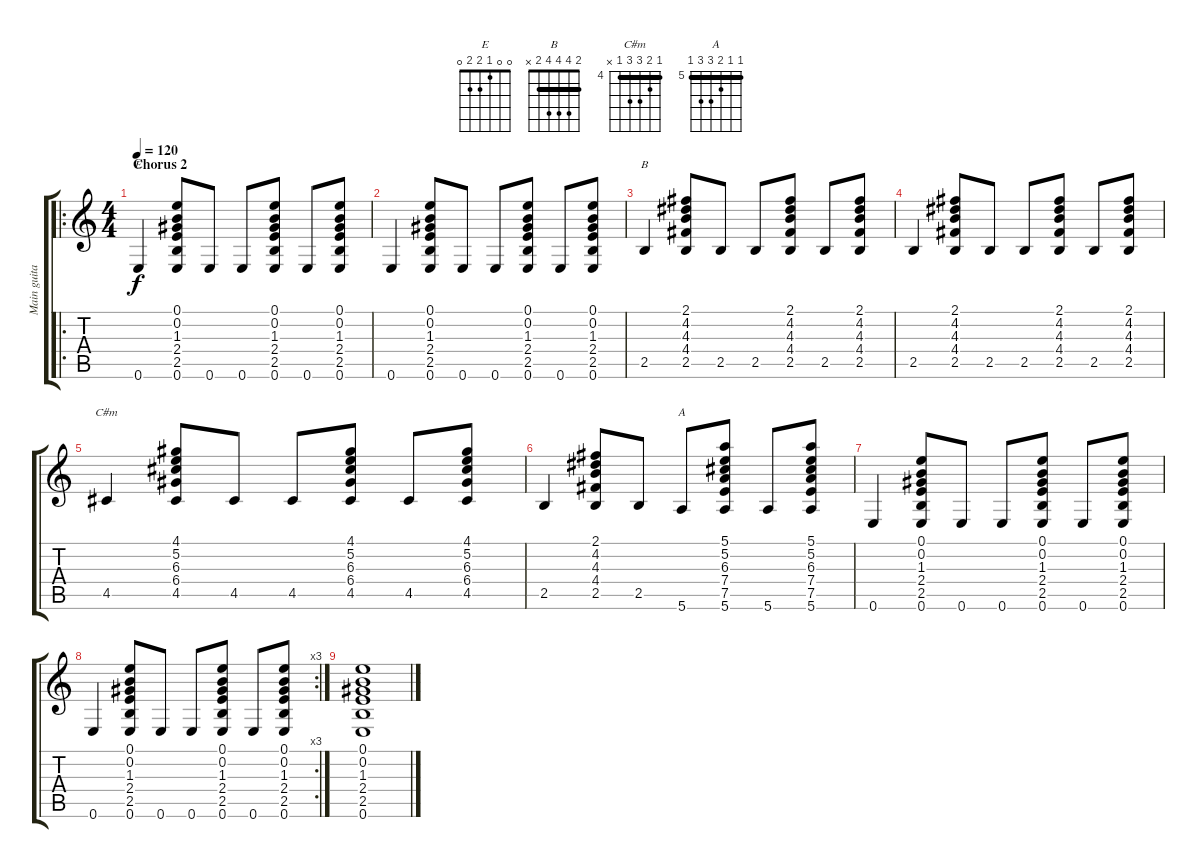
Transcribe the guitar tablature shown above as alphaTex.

\track ("Main guitar" "Main guita") {instrument acousticguitarsteel}
\staff {score tabs}
\tuning (E4 B3 G3 D3 A2 E2) {hide}
\chord ("E" 0 0 1 2 2 0)
\chord ("B" 2 4 4 4 2 x) {barre 2}
\chord ("C#m" 4 5 6 6 4 x) {firstfret 4 barre 4}
\chord ("A" 5 5 6 7 7 5) {firstfret 5 barre 5}
\ro
\ts (4 4)
\section ("" "Chorus 2")
\tempo 120
\clef g2
\ks c
0.6.4{ch "E" dy f} (0.1 0.2 1.3 2.4 2.5 0.6).8 0.6.8 0.6.8 (0.1 0.2 1.3 2.4 2.5 0.6).8 0.6.8 (0.1 0.2 1.3 2.4 2.5 0.6).8 |
0.6.4 (0.1 0.2 1.3 2.4 2.5 0.6).8 0.6.8 0.6.8 (0.1 0.2 1.3 2.4 2.5 0.6).8 0.6.8 (0.1 0.2 1.3 2.4 2.5 0.6).8 |
2.5.4{ch "B"} (2.1 4.2 4.3 4.4 2.5).8 2.5.8 2.5.8 (2.1 4.2 4.3 4.4 2.5).8 2.5.8 (2.1 4.2 4.3 4.4 2.5).8 |
2.5.4 (2.1 4.2 4.3 4.4 2.5).8 2.5.8 2.5.8 (2.1 4.2 4.3 4.4 2.5).8 2.5.8 (2.1 4.2 4.3 4.4 2.5).8 |
4.5.4{ch "C#m"} (4.1 5.2 6.3 6.4 4.5).8 4.5.8 4.5.8 (4.1 5.2 6.3 6.4 4.5).8 4.5.8 (4.1 5.2 6.3 6.4 4.5).8 |
2.5.4 (2.1 4.2 4.3 4.4 2.5).8 2.5.8 5.6.8{ch "A"} (5.1 5.2 6.3 7.4 7.5 5.6).8 5.6.8 (5.1 5.2 6.3 7.4 7.5 5.6).8 |
0.6.4 (0.1 0.2 1.3 2.4 2.5 0.6).8 0.6.8 0.6.8 (0.1 0.2 1.3 2.4 2.5 0.6).8 0.6.8 (0.1 0.2 1.3 2.4 2.5 0.6).8 |
\rc 3
0.6.4 (0.1 0.2 1.3 2.4 2.5 0.6).8 0.6.8 0.6.8 (0.1 0.2 1.3 2.4 2.5 0.6).8 0.6.8 (0.1 0.2 1.3 2.4 2.5 0.6).8 |
(0.1 0.2 1.3 2.4 2.5 0.6).1
